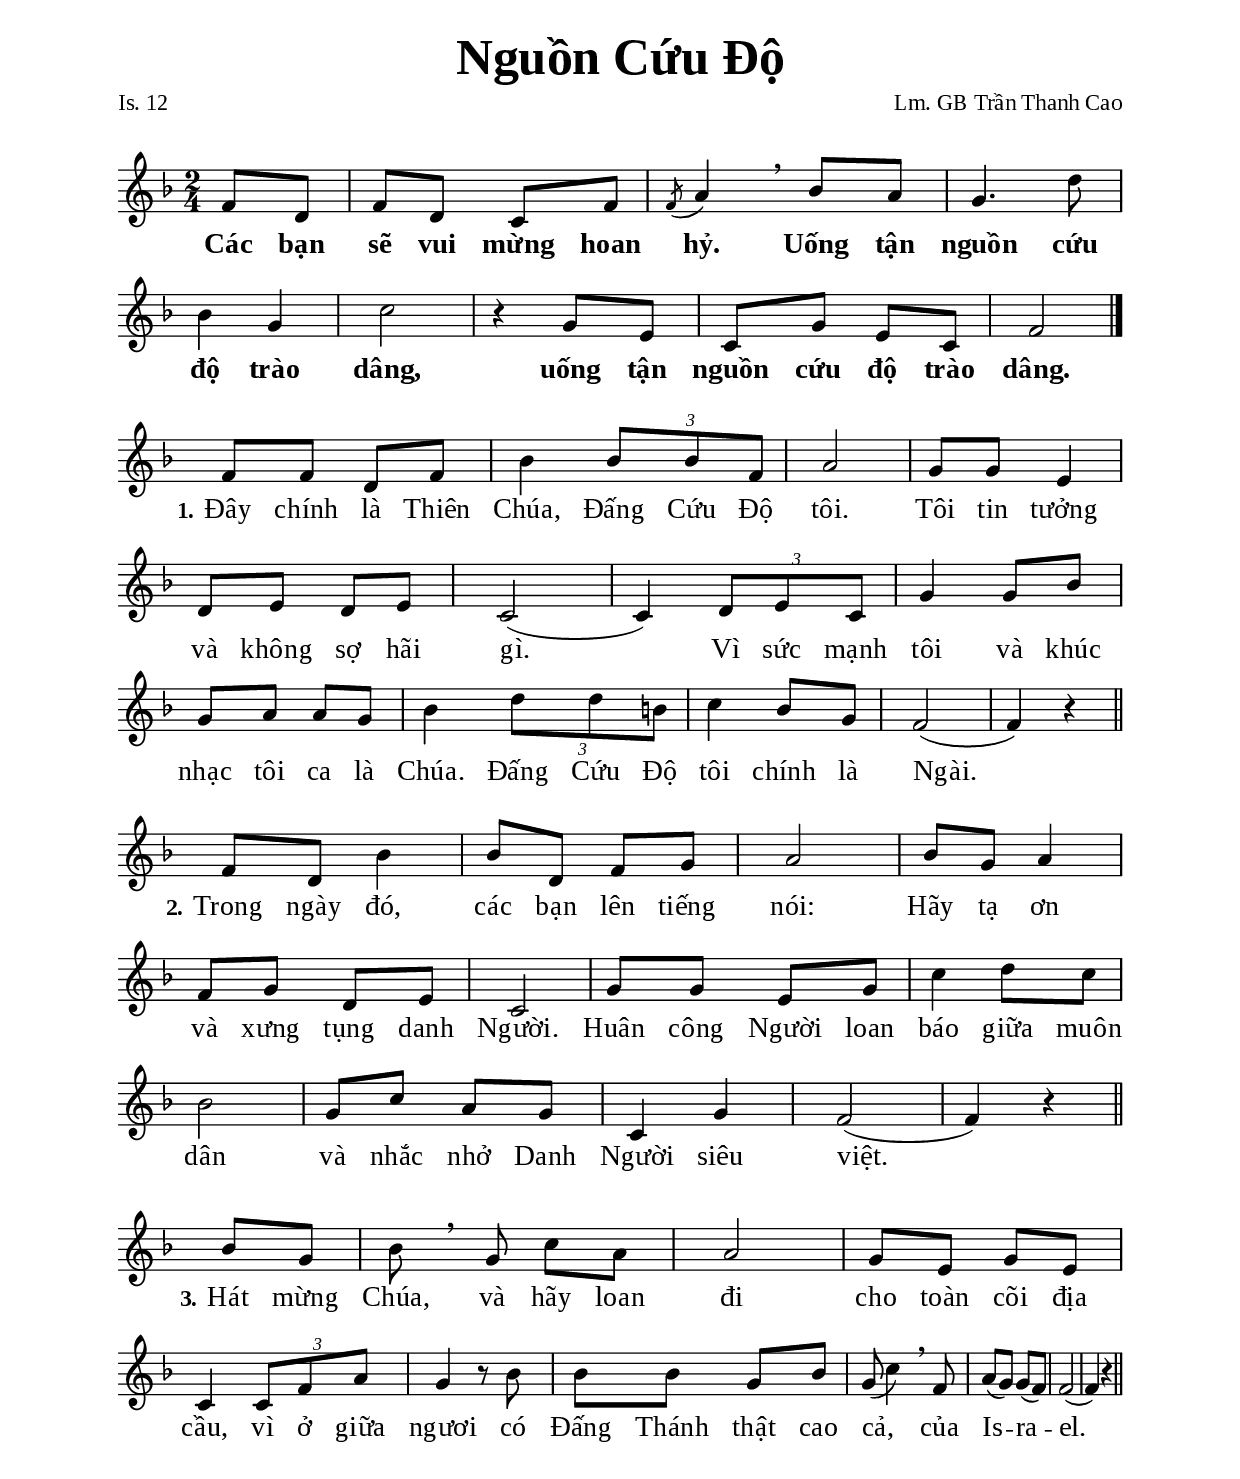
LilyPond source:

% Cài đặt chung
\version "2.22.1"
\include "english.ly"

\header {
  title = \markup { \fontsize #3 "Nguồn Cứu Độ" }
  poet = "Is. 12"
  composer = "Lm. GB Trần Thanh Cao"
  arranger = " "
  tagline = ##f
}

% Nhạc điệp khúc
nhacDiepKhuc = \relative c' {
  \partial 4 f8 d |
  f d c f |
  \acciaccatura f8 a4 \breathe bf8 a |
  g4. d'8 |
  bf4 g |
  c2 |
  r4 g8 e |
  c g' e c |
  f2 \bar "|."
}

% Nhạc phiên khúc
nhacPhienKhucMot = \relative c' {
  f8 f d f |
  bf4 \tuplet 3/2 { bf8 bf f } |
  a2 |
  g8 g e4 |
  d8 e d e |
  c2 ( |
  c4) \tuplet 3/2 { d8 e c } |
  g'4 g8 bf |
  g a a g |
  bf4 \tuplet 3/2 { d8 d b! } |
  c4 bf8 g |
  f2 ( |
  f4) r \bar "||"
}

nhacPhienKhucHai = \relative c' {
  f8 d bf'4 |
  bf8 d, f g |
  a2 |
  bf8 g a4 |
  f8 g d e |
  c2 |
  g'8 g e g |
  c4 d8 c |
  bf2 |
  g8 c a g |
  c,4 g' |
  f2 ( |
  f4) r \bar "||"
}

nhacPhienKhucBa = \relative c'' {
  \partial 4 bf8 g |
  bf \breathe g c a |
  a2 |
  g8 e g e |
  c4 \tuplet 3/2 { c8 f a } |
  g4 r8 bf |
  bf bf g bf |
  g _(c4) \breathe f,8 |
  a (g) g (f) |
  f2 ( |
  f4) r \bar "||"
}

% Lời điệp khúc
loiDiepKhuc = \lyricmode {
  Các bạn sẽ vui mừng hoan hỷ.
  Uống tận nguồn cứu độ trào dâng,
  uống tận nguồn cứu độ trào dâng.
}

% Lời phiên khúc
loiPhienKhucMot = \lyricmode {
  \set stanza = #"1."
  Đây chính là Thiên Chúa, Đấng Cứu Độ tôi.
  Tôi tin tưởng và không sợ hãi gì.
  Vì sức mạnh tôi và khúc nhạc tôi ca là Chúa.
  Đấng Cứu Độ tôi chính là Ngài.
}

loiPhienKhucHai = \lyricmode {
  \set stanza = #"2."
  Trong ngày đó, các bạn lên tiếng nói:
  Hãy tạ ơn và xưng tụng danh Người.
  Huân công Người loan báo giữa muôn dân
  và nhắc nhở Danh Người siêu việt.
}

loiPhienKhucBa = \lyricmode {
  \set stanza = #"3."
  Hát mừng Chúa, và hãy loan đi cho toàn cõi địa cầu,
  vì ở giữa ngươi có Đấng Thánh thật cao cả,
  của Is -- ra -- el.
}


% Dàn trang
\paper {
  #(set-paper-size "a4")
  top-margin = 10\mm
  bottom-margin = 10\mm
  left-margin = 20\mm
  right-margin = 20\mm
  indent = #0
  #(define fonts
    (make-pango-font-tree
      "Liberation Serif"
      "Liberation Serif"
      "Liberation Serif"
      (/ 20 20)))
  page-count = #1
}

% Thiết lập tông và nhịp
TongNhip = { \key f \major \time 2/4 }

\score {
  \new ChoirStaff <<
    \new Staff = diepKhuc \with {
        \consists "Merge_rests_engraver"
        %\magnifyStaff #(magstep +1)
      }
      <<
      \new Voice = beSop {
        \TongNhip \nhacDiepKhuc
      }
    >>
    \new Lyrics \lyricsto beSop \loiDiepKhuc
  >>
  \layout {
    \override Lyrics.LyricText.font-series = #'bold
    \override Lyrics.LyricText.font-size = #+2
    \override Lyrics.LyricSpace.minimum-distance = #2.5
    \override Score.BarNumber.break-visibility = ##(#f #f #f)
    \override Score.SpacingSpanner.uniform-stretching = ##t
  }
}

\score {
  \new ChoirStaff <<
    \new Staff = phienKhuc \with {
        %\magnifyStaff #(magstep +1)
      }
      <<
      \new Voice = beSop {
        \key f \major \time 2/4 \nhacPhienKhucMot
      }
    >>
    \new Lyrics \lyricsto beSop \loiPhienKhucMot
  >>
  \layout {
    \override Staff.TimeSignature.transparent = ##t
    \override Lyrics.LyricText.font-size = #+2
    \override Lyrics.LyricSpace.minimum-distance = #2.1
    \override Score.BarNumber.break-visibility = ##(#f #f #f)
    \override Score.SpacingSpanner.uniform-stretching = ##t
  } 
}

\score {
  \new ChoirStaff <<
    \new Staff = phienKhuc \with {
        %\magnifyStaff #(magstep +1)
      }
      <<
      \new Voice = beSop {
        \key f \major \time 2/4 \nhacPhienKhucHai
      }
    >>
    \new Lyrics \lyricsto beSop \loiPhienKhucHai
  >>
  \layout {
    \override Staff.TimeSignature.transparent = ##t
    \override Lyrics.LyricText.font-size = #+2
    \override Lyrics.LyricSpace.minimum-distance = #2.2
    \override Score.BarNumber.break-visibility = ##(#f #f #f)
    \override Score.SpacingSpanner.uniform-stretching = ##t
  } 
}

\score {
  \new ChoirStaff <<
    \new Staff = phienKhuc \with {
        %\magnifyStaff #(magstep +1)
      }
      <<
      \new Voice = beSop {
        \key f \major \time 2/4 \nhacPhienKhucBa
      }
    >>
    \new Lyrics \lyricsto beSop \loiPhienKhucBa
  >>
  \layout {
    \override Staff.TimeSignature.transparent = ##t
    \override Lyrics.LyricText.font-size = #+2
    \override Lyrics.LyricSpace.minimum-distance = #2.2
    \override Score.BarNumber.break-visibility = ##(#f #f #f)
    \override Score.SpacingSpanner.uniform-stretching = ##t
  } 
}
